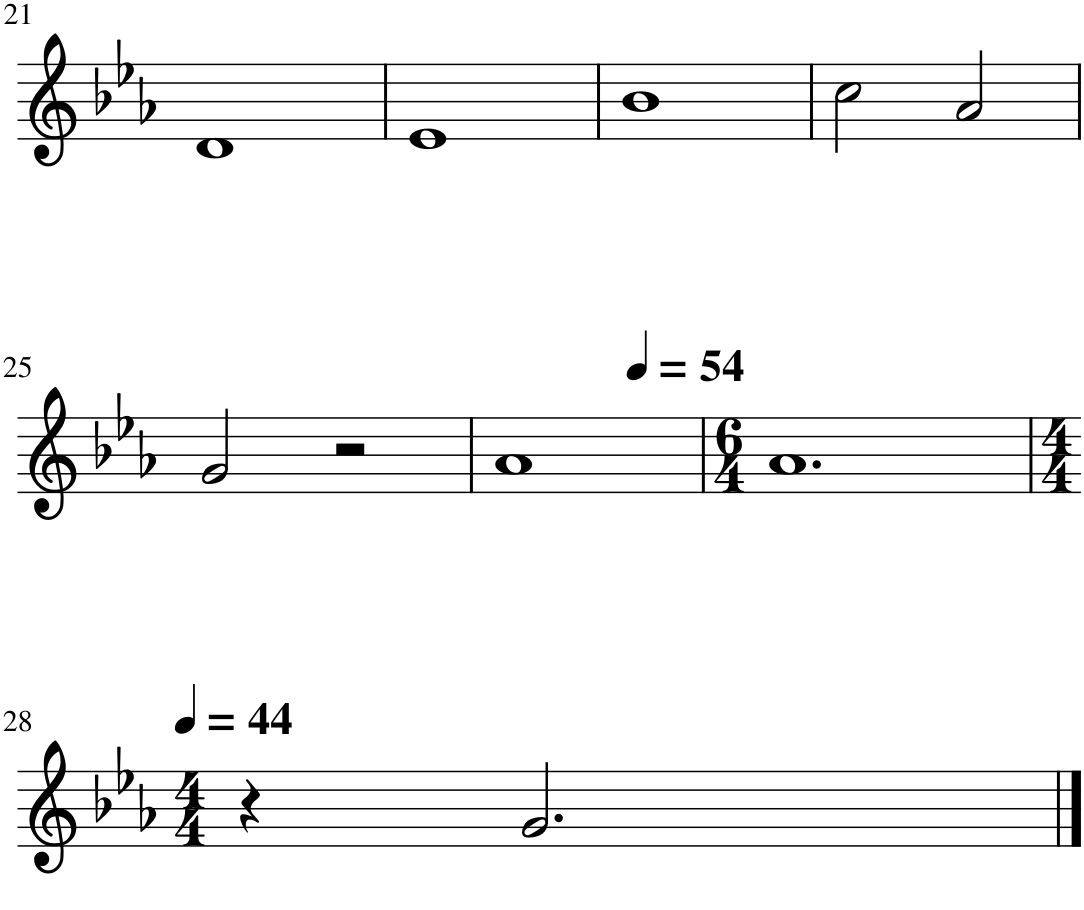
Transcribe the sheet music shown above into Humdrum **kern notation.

**kern
*part1
*staff1
*I"Alto
*I'A.
!!LO:PB:g=z
*clefG2
*k[b-e-a-]
*M4/4
=21
1d
=22
1e-
=23
1b-
=24
2cc\
2a-/
!!LO:LB:g=z
=25
2g/
2r
=26
*^
1a-	4ryy
*MM54	*
.	2.ryy
*v	*v
=27
*M6/4
1.a-
!!LO:LB:g=z
=28
*M4/4
*MM44
4r
2.g/
==
*-
